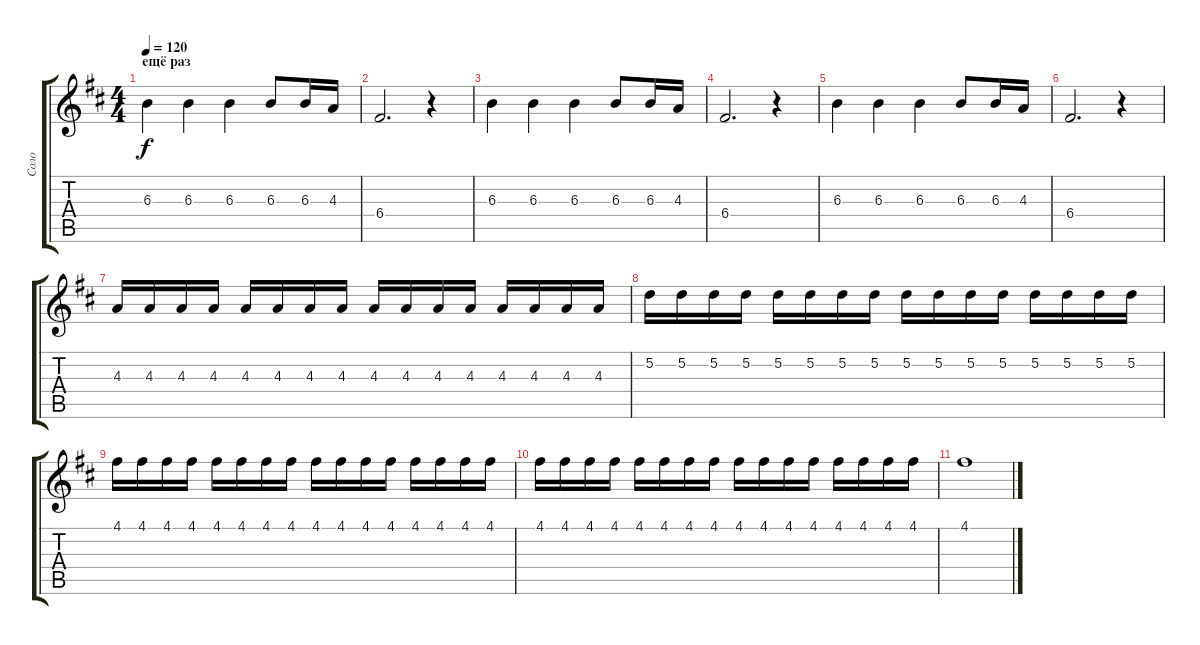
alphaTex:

\track ("Соло" "Соло") {instrument overdrivenguitar}
\staff {score tabs}
\tuning (D4 A3 F3 C3 G2 C2) {hide}
\ts (4 4)
\section ("" "ещё раз")
\tempo 120
\clef g2
\ks d
6.3.4{dy f} 6.3.4 6.3.4 6.3.8 6.3.16 4.3.16 |
6.4.2{d} r.4 |
6.3.4 6.3.4 6.3.4 6.3.8 6.3.16 4.3.16 |
6.4.2{d} r.4 |
6.3.4 6.3.4 6.3.4 6.3.8 6.3.16 4.3.16 |
6.4.2{d} r.4 |
4.3.16 4.3.16 4.3.16 4.3.16 4.3.16 4.3.16 4.3.16 4.3.16 4.3.16 4.3.16 4.3.16 4.3.16 4.3.16 4.3.16 4.3.16 4.3.16 |
5.2.16 5.2.16 5.2.16 5.2.16 5.2.16 5.2.16 5.2.16 5.2.16 5.2.16 5.2.16 5.2.16 5.2.16 5.2.16 5.2.16 5.2.16 5.2.16 |
4.1.16 4.1.16 4.1.16 4.1.16 4.1.16 4.1.16 4.1.16 4.1.16 4.1.16 4.1.16 4.1.16 4.1.16 4.1.16 4.1.16 4.1.16 4.1.16 |
4.1.16 4.1.16 4.1.16 4.1.16 4.1.16 4.1.16 4.1.16 4.1.16 4.1.16 4.1.16 4.1.16 4.1.16 4.1.16 4.1.16 4.1.16 4.1.16 |
4.1.1
